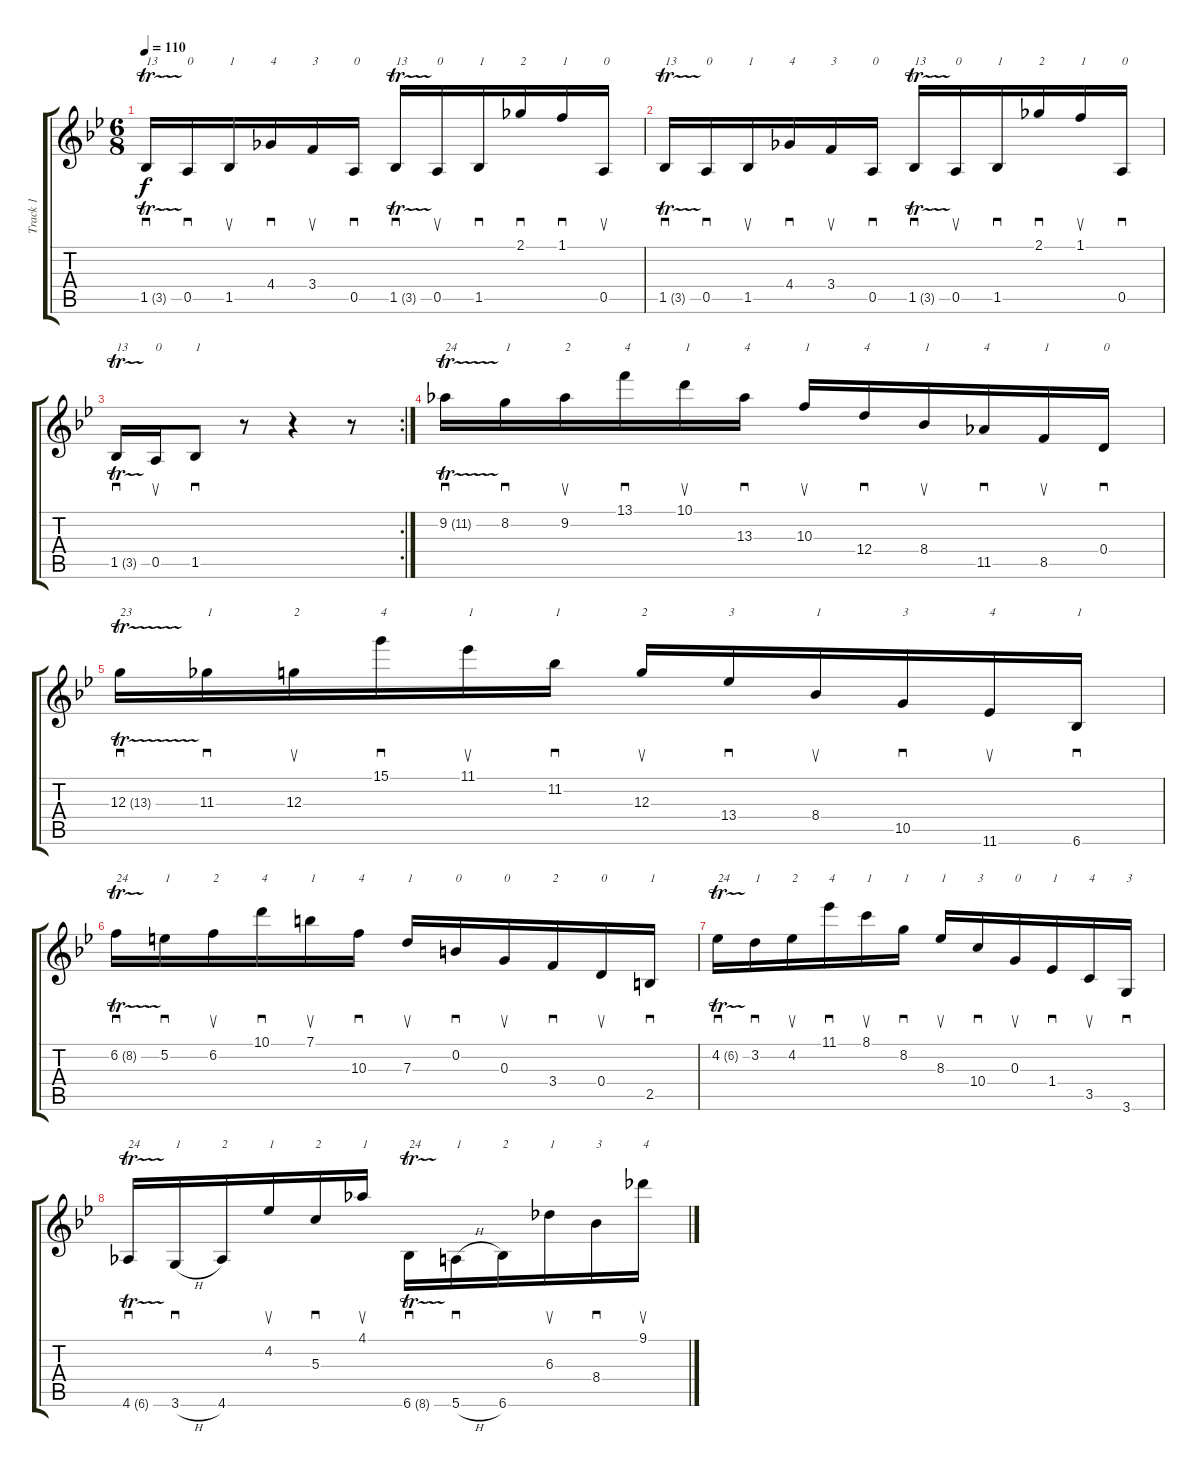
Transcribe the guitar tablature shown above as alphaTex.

\track ("Track 1" "Track 1") {instrument acousticguitarsteel}
\staff {score tabs}
\tuning (E4 B3 G3 D3 A2 E2) {hide}
\ts (6 8)
\tempo 110
\clef g2
\ks gminor
1.5{tr (3 16)}.16{sd txt "13" dy f} 0.5.16{sd txt "0"} 1.5.16{su txt "1"} 4.4.16{sd txt "4"} 3.4.16{su txt "3"} 0.5.16{sd txt "0"} 1.5{tr (3 16)}.16{sd txt "13"} 0.5.16{su txt "0"} 1.5.16{sd txt "1"} 2.1.16{sd txt "2"} 1.1.16{sd txt "1"} 0.5.16{su txt "0"} |
1.5{tr (3 16)}.16{sd txt "13"} 0.5.16{sd txt "0"} 1.5.16{su txt "1"} 4.4.16{sd txt "4"} 3.4.16{su txt "3"} 0.5.16{sd txt "0"} 1.5{tr (3 16)}.16{sd txt "13"} 0.5.16{su txt "0"} 1.5.16{sd txt "1"} 2.1.16{sd txt "2"} 1.1.16{su txt "1"} 0.5.16{sd txt "0"} |
\rc 2
1.5{tr (3 16)}.16{sd txt "13"} 0.5.16{su txt "0"} 1.5.8{sd txt "1"} r.8 r.4 r.8 |
9.2{tr (11 16)}.16{sd txt "24"} 8.2.16{sd txt "1"} 9.2.16{su txt "2"} 13.1.16{sd txt "4"} 10.1.16{su txt "1"} 13.3.16{sd txt "4"} 10.3.16{su txt "1"} 12.4.16{sd txt "4"} 8.4.16{su txt "1"} 11.5.16{sd txt "4"} 8.5.16{su txt "1"} 0.4.16{sd txt "0"} |
12.3{tr (13 16)}.16{sd txt "23"} 11.3.16{sd txt "1"} 12.3.16{su txt "2"} 15.1.16{sd txt "4"} 11.1.16{su txt "1"} 11.2.16{sd txt "1"} 12.3.16{su txt "2"} 13.4.16{sd txt "3"} 8.4.16{su txt "1"} 10.5.16{sd txt "3"} 11.6.16{su txt "4"} 6.6.16{sd txt "1"} |
6.2{tr (8 16)}.16{sd txt "24"} 5.2.16{sd txt "1"} 6.2.16{su txt "2"} 10.1.16{sd txt "4"} 7.1.16{su txt "1"} 10.3.16{sd txt "4"} 7.3.16{su txt "1"} 0.2.16{sd txt "0"} 0.3.16{su txt "0"} 3.4.16{sd txt "2"} 0.4.16{su txt "0"} 2.5.16{sd txt "1"} |
4.2{tr (6 16)}.16{sd txt "24"} 3.2.16{sd txt "1"} 4.2.16{su txt "2"} 11.1.16{sd txt "4"} 8.1.16{su txt "1"} 8.2.16{sd txt "1"} 8.3.16{su txt "1"} 10.4.16{sd txt "3"} 0.3.16{su txt "0"} 1.4.16{sd txt "1"} 3.5.16{su txt "4"} 3.6.16{sd txt "3"} |
4.6{tr (6 16)}.16{sd txt "24"} 3.6{h}.16{sd txt "1"} 4.6.16{txt "2"} 4.2.16{su txt "1"} 5.3.16{sd txt "2"} 4.1.16{su txt "1"} 6.6{tr (8 16)}.16{sd txt "24"} 5.6{h}.16{sd txt "1"} 6.6.16{txt "2"} 6.3.16{su txt "1"} 8.4.16{sd txt "3"} 9.1.16{su txt "4"}
